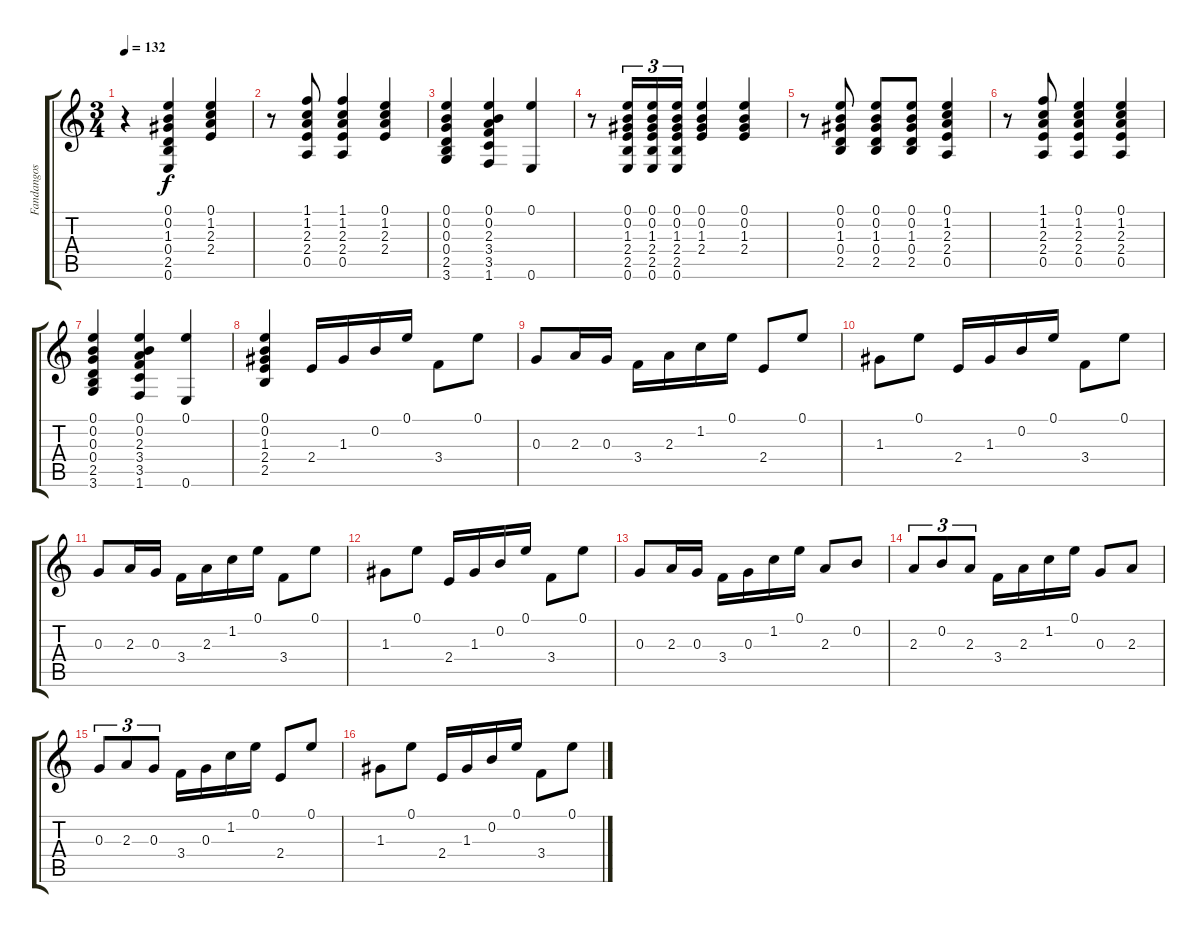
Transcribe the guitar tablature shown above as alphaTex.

\track ("Fandangos     " "Fandangos ") {instrument acousticguitarnylon}
\staff {score tabs}
\tuning (E4 B3 G3 D3 A2 E2) {hide}
\ts (3 4)
\tempo 132
\clef g2
\ks c
r.4{dy f instrument acousticguitarnylon} (0.1 0.2 1.3 0.4 2.5 0.6).4 (0.1 1.2 2.3 2.4).4 |
r.8 (1.1 1.2 2.3 2.4 0.5).8 (1.1 1.2 2.3 2.4 0.5).4 (0.1 1.2 2.3 2.4).4 |
(0.1 0.2 0.3 0.4 2.5 3.6).4 (0.1 0.2 2.3 3.4 3.5 1.6).4 (0.1 0.6).4 |
r.8 (0.1 0.2 1.3 2.4 2.5 0.6).16{tu (3 2)} (0.1 0.2 1.3 2.4 2.5 0.6).16{tu (3 2)} (0.1 0.2 1.3 2.4 2.5 0.6).16{tu (3 2)} (0.1 0.2 1.3 2.4).4 (0.1 0.2 1.3 2.4).4 |
r.8 (0.1 0.2 1.3 0.4 2.5).8 (0.1 0.2 1.3 0.4 2.5).8 (0.1 0.2 1.3 0.4 2.5).8 (0.1 1.2 2.3 2.4 0.5).4 |
r.8 (1.1 1.2 2.3 2.4 0.5).8 (0.1 1.2 2.3 2.4 0.5).4 (0.1 1.2 2.3 2.4 0.5).4 |
(0.1 0.2 0.3 0.4 2.5 3.6).4 (0.1 0.2 2.3 3.4 3.5 1.6).4 (0.1 0.6).4 |
(0.1 0.2 1.3 2.4 2.5).4 2.4.16 1.3.16 0.2.16 0.1.16 3.4.8 0.1.8 |
0.3.8 2.3.16 0.3.16 3.4.16 2.3.16 1.2.16 0.1.16 2.4.8 0.1.8 |
1.3.8 0.1.8 2.4.16 1.3.16 0.2.16 0.1.16 3.4.8 0.1.8 |
0.3.8 2.3.16 0.3.16 3.4.16 2.3.16 1.2.16 0.1.16 3.4.8 0.1.8 |
1.3.8 0.1.8 2.4.16 1.3.16 0.2.16 0.1.16 3.4.8 0.1.8 |
0.3.8 2.3.16 0.3.16 3.4.16 0.3.16 1.2.16 0.1.16 2.3.8 0.2.8 |
2.3.8{tu (3 2)} 0.2.8{tu (3 2)} 2.3.8{tu (3 2)} 3.4.16 2.3.16 1.2.16 0.1.16 0.3.8 2.3.8 |
0.3.8{tu (3 2)} 2.3.8{tu (3 2)} 0.3.8{tu (3 2)} 3.4.16 0.3.16 1.2.16 0.1.16 2.4.8 0.1.8 |
1.3.8 0.1.8 2.4.16 1.3.16 0.2.16 0.1.16 3.4.8 0.1.8
